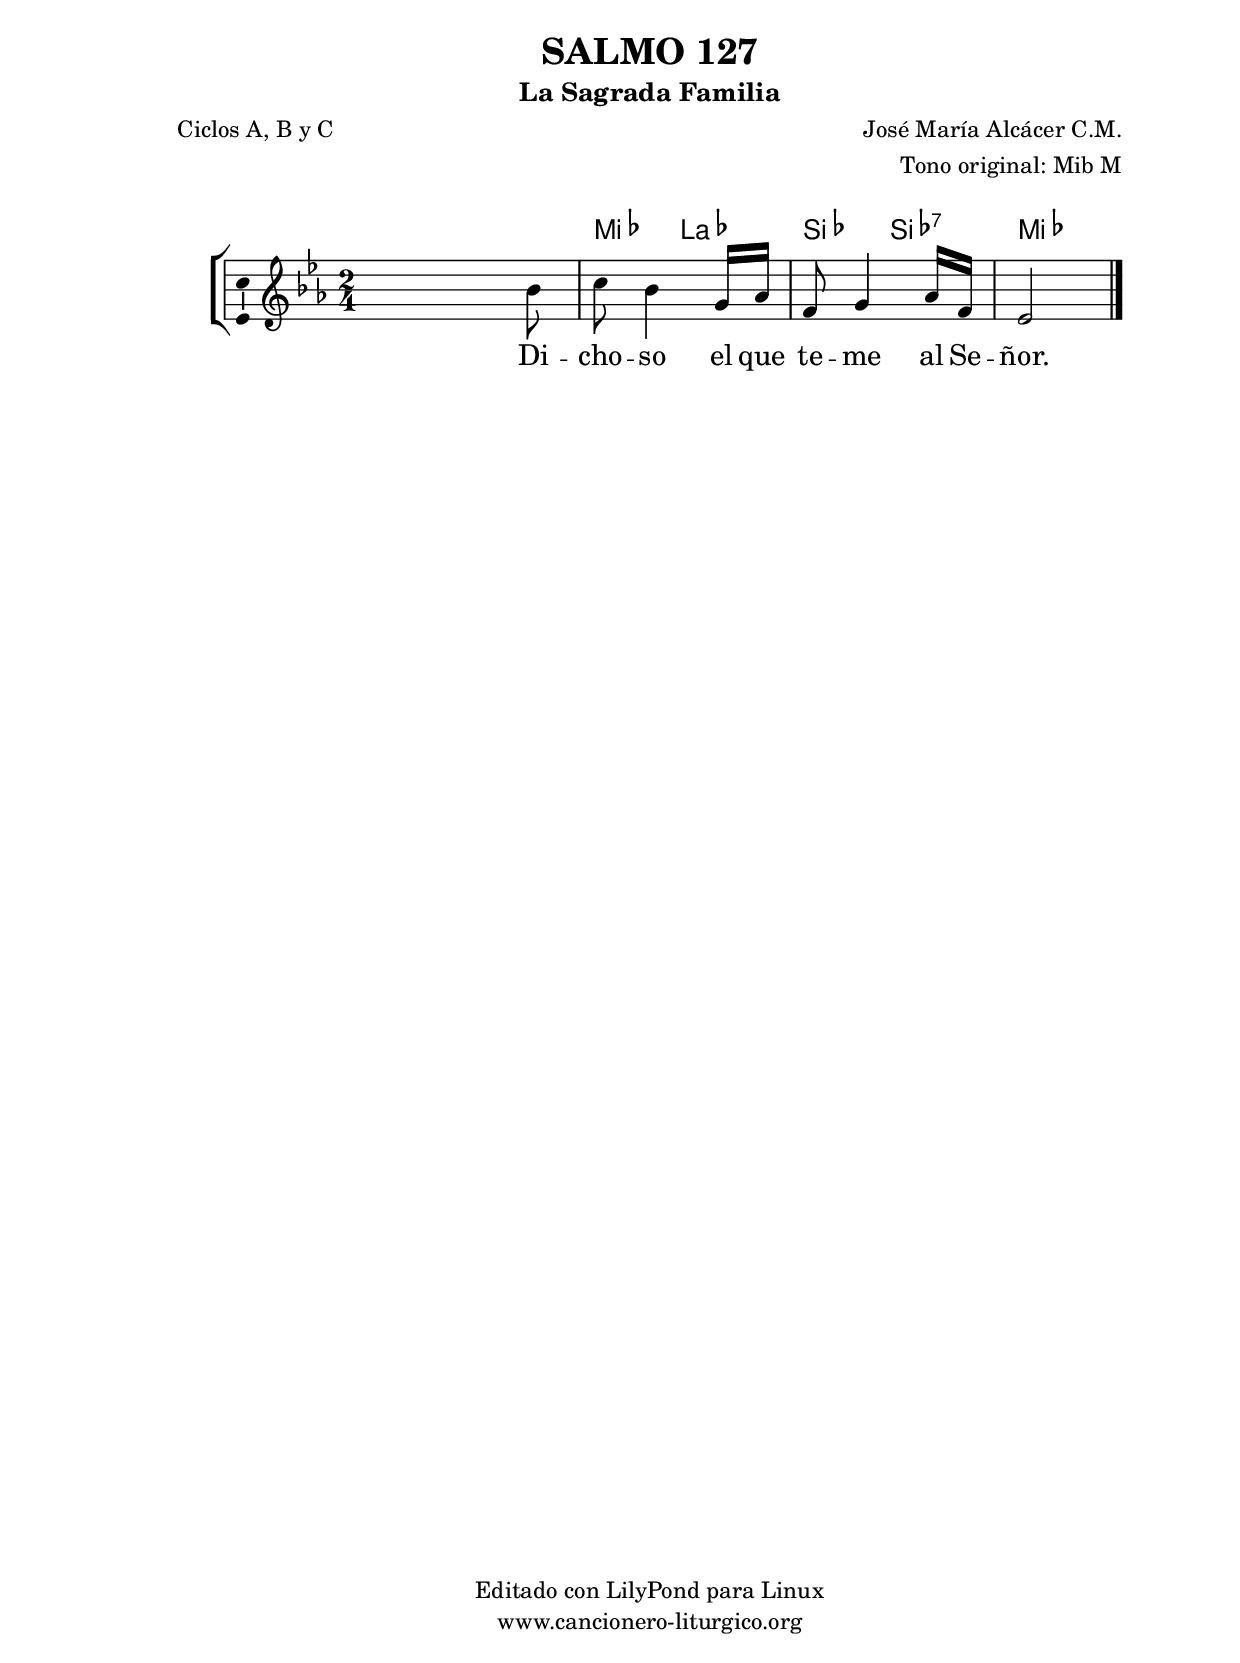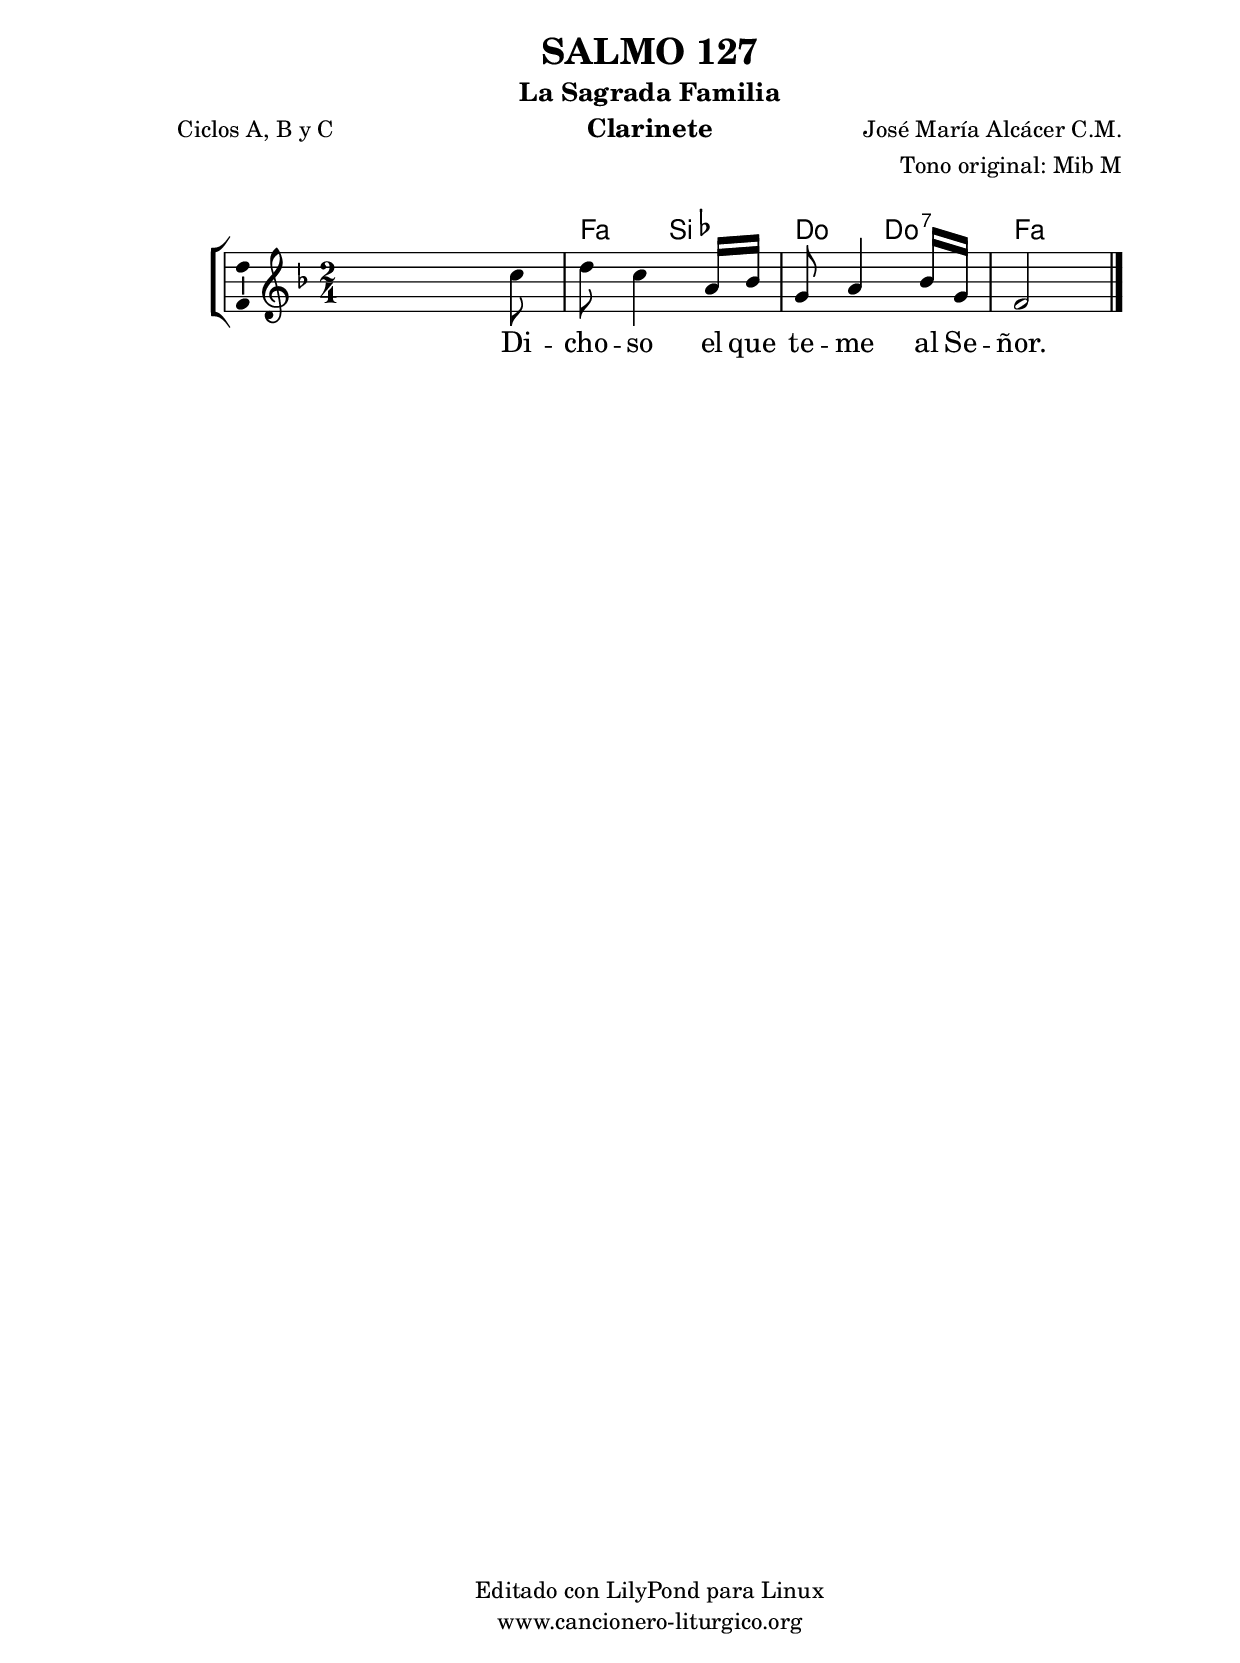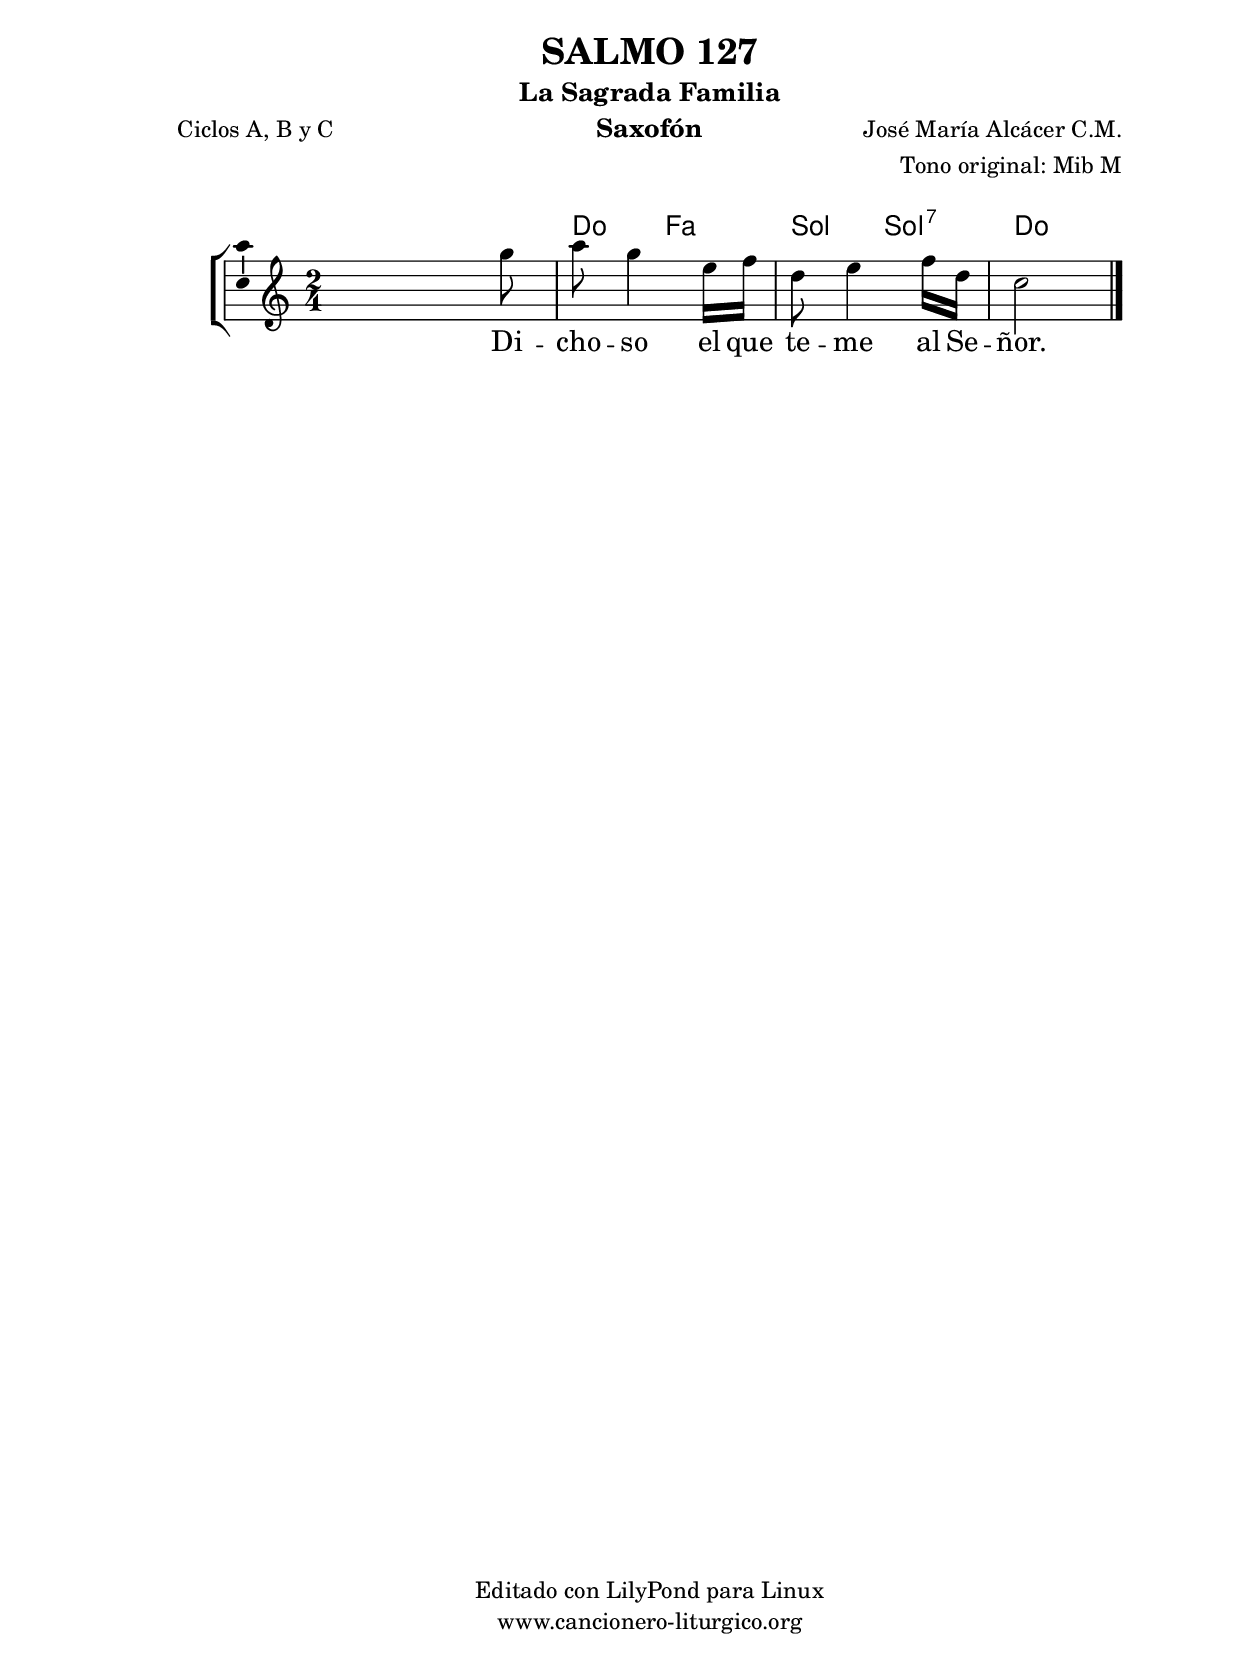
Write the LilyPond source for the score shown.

%
%para convertir .midi en .wav:
%timidity filename.midi -Ow -o finename.wav
%
%
%Para convertir de .wav a .mp3:
%lame -h -m j filename.wav
%
%
%para escuchar el midi:
%timidity nombrefichero.midi
%


%versión de lilypond para la que se ha escrito esta partitura:
\version "2.16.0"

	%Tamaño papel
	#(set-default-paper-size "a4")
	%Tamaño partitura
	#(set-global-staff-size 20)
	%No responde al pulsar sobre una nota
	#(ly:set-option 'point-and-click #f)

%parámetros del encabezamiento:
\header {
	title = "SALMO 127"
	subtitle = "La Sagrada Familia"
	composer = "José María Alcácer C.M."
	poet = "Ciclos A, B y C"
	meter = ""
	arranger = "Tono original: Mib M"
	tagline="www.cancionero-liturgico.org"
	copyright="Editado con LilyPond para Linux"
	tiempo = "Navidad"
	usos = "Salmo"
	letra = "Dichoso el que teme al Señor."
	}

%parámetros asociados al papel:
\paper  {
	oddHeaderMarkup = \markup {\fill-line { \on-the-fly #not-first-page \fromproperty #'header:title \on-the-fly #not-first-page \fromproperty #'header:composer }}
	evenHeaderMarkup = \markup {\fill-line { \fromproperty #'header:composer \fromproperty #'header:title }}
	#(set-paper-size "a4")
	print-page-number = ##f
	first-page-number = 1
	print-first-page-number = ##f
%	head-separation = 3.0 \cm
	top-margin = 2.0 \cm
	bottom-margin = 0.5\cm
%%%	bottom-margin = -1.0\cm
	left-margin = 3.0 \cm
	line-width = 16.0 \cm 
	indent = 8\mm
	interscoreline = 2.\mm
	between-system-space = 15\mm
%	para que las partituras no llenen la hoja:
	ragged-bottom = ##t
%	idem para la última hoja:
	ragged-last-bottom = ##f
%	para que las partituras llenen el ancho del papel:
	ragged-last = ##f
	after-title-space = 2.5 \cm
%page-count=1
%system-count=8

	%Flexible Vertical Spacing
%	markup-markup-spacing =
%	#'((basic-distance . 15) (minimum-distance . 15) (padding . 3))
	markup-system-spacing =
	#'((basic-distance . 15) (minimum-distance . 15) (padding . 3))
	system-system-spacing =
	#'((basic-distance . 15) (minimum-distance . 15) (padding . 3))
	score-system-spacing =
	#'((basic-distance . 15) (minimum-distance . 15) (padding . 5))
%	top-system-spacing = % header
%	#'((basic-distance . 8) (minimum-distance . 0) (padding . 3))
%	top-markup-spacing =
%	#'((basic-distance . 20) (minimum-distance . 20) (padding . 3))
	last-bottom-spacing = % footer
	#'((basic-distance . 5) (minimum-distance . 5) (padding . 3))
%	score-markup-spacing =
%	#'((basic-distance . 16) (minimum-distance . 13) (padding . 3))

	}


%parámetros que afectan a toda la partitura:
global =  {
	%clave de sol (G):
	\clef G
	%armadura:
%	\transpose f e
	\key ees \major
	\tempo 4=58
	\set Score.tempoHideNote = ##t
	}


acordes = {
	\italianChords
	\chordmode {
%	\transpose f e
{

s2
ees4 aes bes bes:7 ees2

	}
	}
}

melodia = 
%	\transpose f e
{
	\relative c''{

\time 2/4
s4 s8 bes8
c8 bes4 g16 aes
f8 g4 aes16 f
ees2

	\bar "|."
	}
	}


texto = \lyricmode {
Di -- cho -- so el que te -- me al Se -- ñor.
	}


acordesStaff = \context ChordNames = acordesStaff <<
	\set chordChanges = ##t
	\acordes
	>>


vozStaff = \context Voice = vozStaff
\with {\consists "Ambitus_engraver"}
<<
%	\set Staff.instrumentName = ""
%	\set Staff.shortInstrumentName = ""
%	\set Staff.midiInstrument = #"clarinet"
%	\set Staff.midiInstrument = #"cello"
%	\set Staff.midiInstrument = #"flute"
	\set Staff.midiInstrument = #"electric guitar (jazz)"
%	\set Staff.midiInstrument = #"english horn"
%	\set Staff.midiInstrument = #"violin"
%	\set Staff.midiInstrument = #"glockenspiel"
	\set Staff.midiMinimumVolume = #0.7
	\set Staff.midiMaximumVolume = #0.9
	\global
	\melodia
	>>


textoStaff = \context Lyrics = textoStaff <<
	\lyricsto vozStaff \texto
	>>

\book {
	\score {
		\context ChoirStaff {
			\override StaffGroup.SystemStartBracket #'collapse-height = #1
			\override Score.SystemStartBar #'collapse-height = #1
			<<
			\acordesStaff
			\vozStaff
			\textoStaff
			>>
			}
		\layout {
	    		\context {
				\Lyrics
				\override LyricText #'font-size = #2
				}
	   		 \context {
				\Score
				%fontSize = #3
				\override StaffSymbol #'staff-space = #(magstep +3)
				%\override Beam #'thickness = #0.55
				%\override SpacingSpanner #'spacing-increment = #1.0
				%\override Slur #'height-limit = #1.5
				}
			}
		}
	\score {
		\unfoldRepeats
		\context ChoirStaff {
			<<
			\acordesStaff
			\vozStaff
			>>
			}
		\midi {
	  		\context {
	  			\Score
				tempoWholesPerMinute = #(ly:make-moment 70 4)
				}
			}
		}
	}

%Partitura para clarinete
#(define output-suffix "C")
\book {
	\header{
		instrument = "Clarinete"
		}
	\score {
		\context ChoirStaff {
			\override StaffGroup.SystemStartBracket #'collapse-height = #1
			\override Score.SystemStartBar #'collapse-height = #1
\transpose c d
			<<
			\acordesStaff
			\vozStaff
			\textoStaff
			>>
			}
		\layout {
	    		\context {
				\Lyrics
				\override LyricText #'font-size = #2
				}
	   		 \context {
				\Score
				%fontSize = #3
				\override StaffSymbol #'staff-space = #(magstep +3)
				%\override Beam #'thickness = #0.55
				%\override SpacingSpanner #'spacing-increment = #1.0
				%\override Slur #'height-limit = #1.5
				}
			}
		}
	}

%Partitura para saxofón
#(define output-suffix "S")
\book {
	\header{
		instrument = "Saxofón"
		}
	\score {
		\context ChoirStaff {
			\override StaffGroup.SystemStartBracket #'collapse-height = #1
			\override Score.SystemStartBar #'collapse-height = #1
\transpose c a
			<<
			\acordesStaff
			\vozStaff
			\textoStaff
			>>
			}
		\layout {
	    		\context {
				\Lyrics
				\override LyricText #'font-size = #2
				}
	   		 \context {
				\Score
				%fontSize = #3
				\override StaffSymbol #'staff-space = #(magstep +3)
				%\override Beam #'thickness = #0.55
				%\override SpacingSpanner #'spacing-increment = #1.0
				%\override Slur #'height-limit = #1.5
				}
			}
		}
	}

